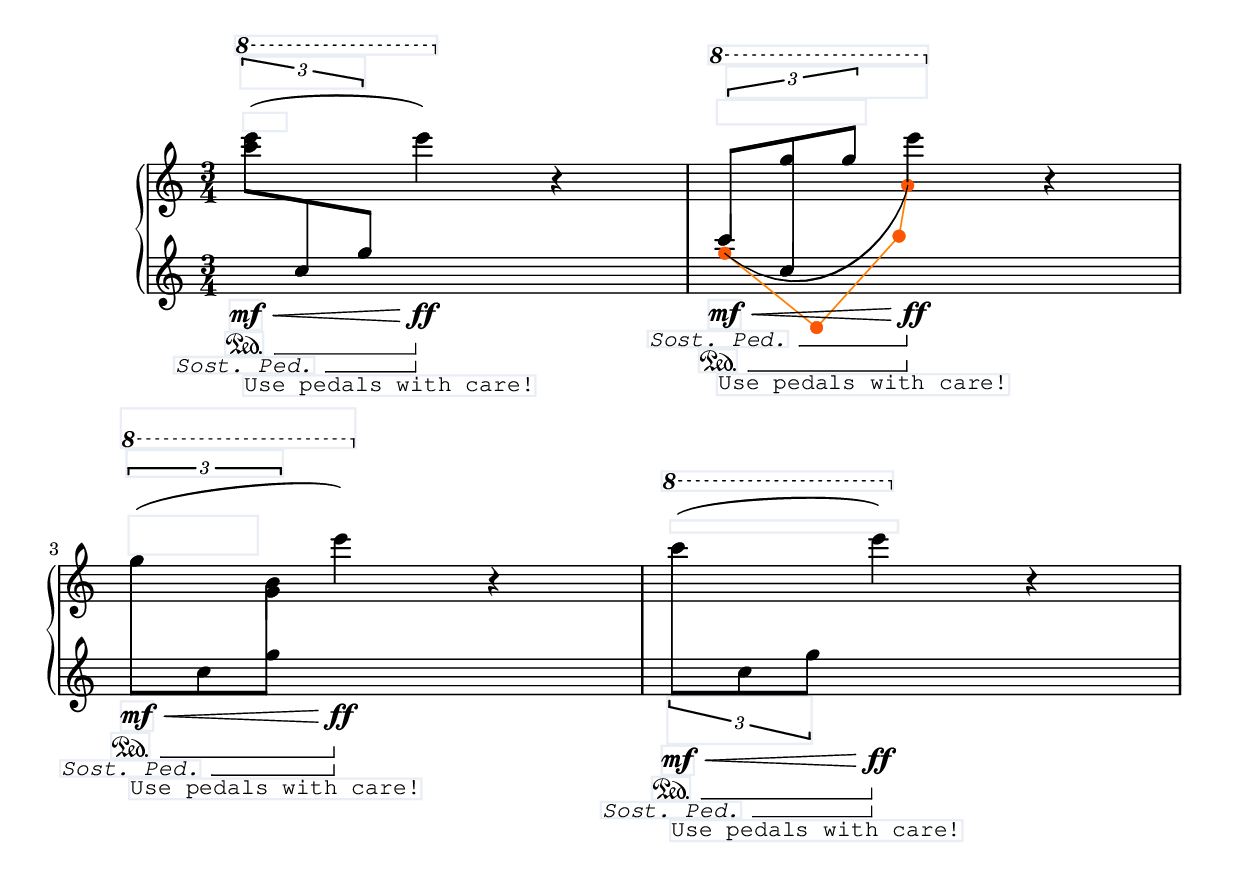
%
% Created (24/01/2020) by Paolo-Prete.
% This file is part of Spontini-Editor project.
%
% Spontini-Editor is free software: you can redistribute it and/or modify
% it under the terms of the GNU General Public License as published by
% the Free Software Foundation, either version 3 of the License, or
% (at your option) any later version.
% Spontini-Editor is distributed in the hope that it will be useful,
% but WITHOUT ANY WARRANTY; without even the implied warranty of
% MERCHANTABILITY or FITNESS FOR A PARTICULAR PURPOSE.  See the
% GNU General Public License for more details.
%
% You should have received a copy of the GNU General Public License
% along with Spontini-Editor. If not, see <http://www.gnu.org/licenses/>.
%

\version "2.19.83"
\include "../lib/ly/jssvg.ly"
\include "../lib/ly/tabular-functions.ly"
%
% Created (25/01/2020) by Paolo-Prete.
% This file is part of Spontini-Editor project.
%
% Spontini-Editor is free software: you can redistribute it and/or modify
% it under the terms of the GNU General Public License as published by
% the Free Software Foundation, either version 3 of the License, or
% (at your option) any later version.
% Spontini-Editor is distributed in the hope that it will be useful,
% but WITHOUT ANY WARRANTY; without even the implied warranty of
% MERCHANTABILITY or FITNESS FOR A PARTICULAR PURPOSE.  See the
% GNU General Public License for more details.
%
% You should have received a copy of the GNU General Public License
% along with Spontini-Editor. If not, see <http://www.gnu.org/licenses/>.
%

\version "2.19.83"

#(define PADDER_RECT_DEF_W (cons -3 3))
#(define OSPadderThickness 0.1)
#(define posIdxUp 0)
#(define posListUp '())
#(define posIdxDown 0)
#(define posListDown '())
#(define OSBox #{ \markup "   " #})

%Thanks to Aaron Hill and Thomas "Harm" Morley
#(define (box-stencil stencil thickness padding color expand?)
   "Add a box around @var{stencil}, producing a new stencil."
   (define (css-style-padding padding)
     ;; padding => (top right bottom left)
     (cond
       ((or (null? padding) (eqv? #f padding)) '(0 0 0 0))
       ((number? padding) (make-list 4 padding))
       ((number-pair? padding)
         (list (car padding) (cdr padding)
               (car padding) (cdr padding)))
       ((and (number-list? padding) (<= (length padding) 4))
         (case (length padding)
           ((1) (make-list 4 (first padding)))
           ((2) (list (first padding) (second padding)
                      (first padding) (second padding)))
           ((3) (list (first padding) (second padding)
                      (third padding) (second padding)))
           (else padding)))
       (else
         (begin (ly:warning "Ignoring invalid padding: ~a" padding)
                '(0 0 0 0)))))
          (let* ((padding (css-style-padding padding))
                 (padding-top (first padding))
                 (padding-right (second padding))
                 (padding-bottom (third padding))
                 (padding-left (fourth padding))

          (x-ext-orig (ly:stencil-extent stencil X))
          (y-ext-orig (ly:stencil-extent stencil Y))
          (x-ext-inner
            (cons (- (interval-start x-ext-orig) padding-left)
                  (+ (interval-end x-ext-orig) padding-right)))
          (y-ext-inner
            (cons (- (interval-start y-ext-orig) padding-bottom)
                  (+ (interval-end y-ext-orig) padding-top)))
          (x-ext-outer (interval-widen x-ext-inner thickness))
          (y-ext-outer (interval-widen y-ext-inner thickness))
          (x-ext-new (if expand? x-ext-outer x-ext-orig))
          (y-ext-new (if expand? y-ext-outer y-ext-orig))

          (x-rule (make-filled-box-stencil (cons 0 thickness) y-ext-inner))
          (y-rule (make-filled-box-stencil x-ext-outer (cons 0 thickness)))
          (box (stencil-with-color
            (ly:stencil-add
              (ly:stencil-translate-axis y-rule (interval-end y-ext-inner) Y)
              (ly:stencil-translate-axis x-rule (interval-end x-ext-inner) X)
              (ly:stencil-translate-axis y-rule (interval-start y-ext-outer) Y)
              (ly:stencil-translate-axis x-rule (interval-start x-ext-outer) X))
            color)))
     (ly:make-stencil
       (ly:stencil-expr (ly:stencil-add box stencil))
       x-ext-new y-ext-new)))

#(define* (make-stencil-boxer thickness padding
            #:optional (color grey) (callback #f) (expand? #t))
   "Return function that adds a box around the grob passed as argument."
   (if (procedure? callback)
     (lambda (grob)
      (if (ly:grob-property grob 'stencil)
       (box-stencil (callback grob) thickness padding color expand?)))
     (grob-transformer 'stencil (lambda (grob orig)
       (if orig
         (box-stencil orig thickness padding color expand?))))))

#(define (next-not-in-list n list)
  (let ((s (+ 1 n)))
    (if (memv s list)
      (next-not-in-list s list) s)))

resetOSPositions = #(define-scheme-function () ()
  (set! posIdxUp 0)
  (set! posListUp '())
  (set! posIdxDown 0)
  (set! posListDown '()))

incrPositions = #(define-scheme-function (dir num) (number? number?)
(let lp ((i 0))
  (if (< i num)
    (begin
      (if (eq? dir UP)
        (begin
          (set! posIdxUp (next-not-in-list posIdxUp posListUp))
          (set! posListUp (cons posIdxUp posListUp))
          (set! posListUp (sort! posListUp <)))
        (begin
          (set! posIdxDown (next-not-in-list posIdxDown posListDown))
          (set! posListDown (cons posIdxDown posListDown))
          (set! posListDown (sort! posListDown <))))
      (lp (+ 1 i))))))

#(define (symbol-list-or-music? x) (or (symbol-list? x) (ly:music? x)))

OSOObj = #(define-music-function (arg) (ly:music?)
  (let ((posIdx 0)
        (name (ly:music-property arg 'name)))
  (if (eq? (ly:music-property arg 'direction) UP)
    (begin
      (set! posIdxUp (next-not-in-list posIdxUp posListUp))
      (set! posListUp (cons posIdxUp posListUp))
      (set! posListUp (sort! posListUp <))
      (set! posIdx posIdxUp))
    (begin
      (set! posIdxDown (next-not-in-list posIdxDown posListDown))
      (set! posListDown (cons posIdxDown posListDown))
      (set! posListDown (sort! posListDown <))
      (set! posIdx posIdxDown)))
    (cond
      ((eq? name 'AbsoluteDynamicEvent)
        #{ -\tweak DynamicLineSpanner.outside-staff-priority #(* 100 posIdx) #arg #})
      ((eq? name 'SustainEvent)
        #{ -\tweak SustainPedalLineSpanner.outside-staff-priority #(* 100 posIdx) #arg #})
      ((eq? name 'SostenutoEvent)
        #{ -\tweak SostenutoPedalLineSpanner.outside-staff-priority #(* 100 posIdx) #arg #})
      ((eq? name 'UnaCordaEvent)
        #{ -\tweak UnaCordaPedalLineSpanner.outside-staff-priority #(* 100 posIdx) #arg #})
      (else
        #{ -\tweak outside-staff-priority #(* 100 posIdx) #arg #}))))

#(define lastPos 0)

OSPadder = #(define-music-function (col thickness automaticOrder editable id padding arg)
                                    ((color? white) (number? OSPadderThickness) boolean? (string? "false") (number? 0) scheme? symbol-list-or-music?)
  (let ((posIdx 0)
        (obj '())
        (ctx '())
        (editableclass "")
        (name (if (ly:music? arg) (ly:music-property arg 'name) "")))

    (cond
      ((and (ly:music? arg) (eq? (ly:music-property arg 'direction) UP))
        (if automaticOrder
          (set! posIdxUp (next-not-in-list posIdxUp posListUp))
          (set! posIdxUp lastPos))
        (set! posListUp (cons posIdxUp posListUp))
        (set! posListUp (sort! posListUp <))
        (set! posIdx posIdxUp)
      )

      ((and (ly:music? arg) (eq? (ly:music-property arg 'direction) DOWN))
        (if automaticOrder
          (set! posIdxDown (next-not-in-list posIdxDown posListDown))
          (set! posIdxDown lastPos))
        (set! posListDown (cons posIdxDown posListDown))
        (set! posListDown (sort! posListDown <))
        (set! posIdx posIdxDown)
      ))

    (if automaticOrder
      (set! editableclass "OSOPadder")
      (set! editableclass "Padder"))

    (if (ly:music? arg)
      (cond
        ((eq? name 'AbsoluteDynamicEvent) #{
          -\tweak DynamicLineSpanner.padding 0
          -\tweak DynamicLineSpanner.staff-padding 0
          -\tweak DynamicLineSpanner.outside-staff-padding 0
          -\tweak layer #-1
          -\tweak DynamicText.stencil #(make-stencil-boxer thickness padding col)
          -\tweak output-attributes.pads-propid #id
          -\tweak output-attributes.spontinieditable #editable
          -\tweak output-attributes.editableclass #editableclass
          -\tweak output-attributes.thickness #thickness
          -\tweak output-attributes.y-direction #(ly:music-property arg 'direction)
          -\tweak DynamicLineSpanner.outside-staff-priority #(* 100 posIdx) #arg #})
        ((eq? name 'SustainEvent) #{
          -\tweak SustainPedalLineSpanner.padding 0
          -\tweak SustainPedalLineSpanner.staff-padding 0
          -\tweak SustainPedalLineSpanner.outside-staff-padding 0
          -\tweak SustainPedalLineSpanner.outside-staff-priority #(* 100 posIdx)
          -\tweak SustainPedal.output-attributes.pads-propid #id
          -\tweak SustainPedal.output-attributes.spontinieditable #editable
          -\tweak SustainPedal.output-attributes.editableclass #editableclass
          -\tweak SustainPedal.output-attributes.thickness #thickness
          -\tweak SustainPedal.output-attributes.y-direction #(ly:music-property arg 'direction)
          -\tweak SustainPedal.layer #-1
          -\tweak SustainPedal.stencil #(make-stencil-boxer thickness padding col) #arg #})
        ((eq? name 'SostenutoEvent) #{
          -\tweak SostenutoPedalLineSpanner.padding 0
          -\tweak SostenutoPedalLineSpanner.staff-padding 0
          -\tweak SostenutoPedalLineSpanner.outside-staff-padding 0
          -\tweak SostenutoPedalLineSpanner.outside-staff-priority #(* 100 posIdx)
          -\tweak SostenutoPedal.output-attributes.pads-propid #id
          -\tweak SostenutoPedal.output-attributes.spontinieditable #editable
          -\tweak SostenutoPedal.output-attributes.editableclass #editableclass
          -\tweak SostenutoPedal.output-attributes.thickness #thickness
          -\tweak SostenutoPedal.output-attributes.y-direction #(ly:music-property arg 'direction)
          -\tweak SostenutoPedal.layer #-1
          -\tweak SostenutoPedal.stencil #(make-stencil-boxer thickness padding col) #arg #})
        ((eq? name 'UnaCordaEvent) #{
          -\tweak UnaCordaPedalLineSpanner.padding 0
          -\tweak UnaCordaPedalLineSpanner.staff-padding 0
          -\tweak UnaCordaPedalLineSpanner.outside-staff-padding 0
          -\tweak UnaCordaPedalLineSpanner.outside-staff-priority #(* 100 posIdx)
          -\tweak UnaCordaPedal.output-attributes.pads-propid #id
          -\tweak UnaCordaPedal.output-attributes.spontinieditable #editable
          -\tweak UnaCordaPedal.output-attributes.editableclass #editableclass
          -\tweak UnaCordaPedal.output-attributes.thickness #thickness
          -\tweak UnaCordaPedal.output-attributes.y-direction #(ly:music-property arg 'direction)
          -\tweak UnaCordaPedal.layer #-1
          -\tweak UnaCordaPedal.stencil #(make-stencil-boxer thickness padding col) #arg #})
        (else #{
          -\tweak padding 0
          -\tweak staff-padding 0
          -\tweak outside-staff-padding 0
          -\tweak output-attributes.pads-propid #id
          -\tweak output-attributes.y-direction #(ly:music-property arg 'direction)
          -\tweak output-attributes.spontinieditable #editable
          -\tweak output-attributes.editableclass #editableclass
          -\tweak output-attributes.thickness #thickness
          -\tweak layer #-1
          -\tweak stencil #(make-stencil-boxer thickness padding col)
          -\tweak outside-staff-priority #(* 100 posIdx) #arg #}))
      ;else (symbols)
      #{
          \once \override #arg . padding = 0
          \once \override #arg . staff-padding = 0
          \once \override #arg . outside-staff-padding = 0
          \once \override #arg . after-line-breaking =
          #(lambda (grob)
            (let ((outprops (ly:grob-property grob 'output-attributes)))
              (set! outprops (cons (cons "y-direction" (ly:grob-property grob 'direction)) outprops))
              (set! outprops (cons (cons "spontinieditable" editable) outprops))
              (set! outprops (cons (cons "editableclass" editableclass) outprops))
              (set! outprops (cons (cons "thickness" thickness) outprops))
              (set! outprops (cons (cons "pads-propid" id) outprops))
              (ly:grob-set-property! grob 'output-attributes outprops)))
          \once \override #arg . layer = #-1
          \once \override #arg . stencil =
          #(make-stencil-boxer thickness padding col)
      #}
      )))

setOSPosition = #(define-music-function (direction pos arg) (number? number? symbol-list?)
  (if (eq? direction UP)
    (begin
      (set! posListUp (cons pos posListUp))
      (set! posListUp (sort! posListUp <)))
    (begin
      (set! posListDown (cons pos posListDown))
      (set! posListDown (sort! posListDown <))))
    #{ \once \override #arg .outside-staff-priority = #(* 100 pos) #})

tweakOSPosition = #(define-scheme-function (pos) (number?)
(set! lastPos pos))

#(set! showEditorStuff "true")

upper = {

\time 3/4
\override Score.DynamicLineSpanner.outside-staff-padding = 0
\override Score.TextScript.font-family = #'typewriter
\override Score.TextScript.avoid-slur = #'ignore
\set Score.pedalSustainStyle = #'mixed
\override Score.SostenutoPedal.font-family = #'typewriter

%%%%%%%%%%%%%%%%%%%%%%%%%%%%%%%%%%%%%%
%%%%%%%%%%%%%%%%%%%%%%%%%%%%%%%%%%%%%%

#(define lU1 #{
\resetOSPositions
\setOSPosition #UP 3 TupletBracket
\setOSPosition #UP 4 Staff.OttavaBracket
\setOSPosition #UP 2 Slur
\once \override TupletBracket.positions = #'(2 . 0)
\jsOSOPadder "106" "pads" #'(0 0.04 0.047 0) TupletBracket
\jsOSOPadder "82" "pads" #'(0 0 0.012 0) Staff.OttavaBracket
#})

#(define lU2 #{
\jsOSOPadder "84" "pads" #'(1.571 0 0 0)^\OSBox
#})

#(define lD1 #{
\setOSPosition #DOWN 1 DynamicLineSpanner
#})

#(define lD2 #{
\jsOSOPadder "93" "pads" #'(0.107 0 0 0) _\mf\<
\jsOSOPadder "94" "pads" #'() _\sustainOn
\jsOSOPadder "95" "pads" #'(0 0 0.012 0) _\sostenutoOn
\jsOSOPadder "96" "pads" #'(0 0 0 0)  _"Use pedals with care!"
#})

\easyCrossStaff %TMODE
  { \CS $lU1 \tupletUp 3/2 { \ottava #1 <c'''' e''''>8[( $lU2 \CS s   \CS s }    \CS e''''4) \ottava #0            \CS r \CS }
  { \CS $lD1 \hiddenTuplet 3/2 { s8 $lD2                      \CS c'' \CS g''] } \CS s4\ff\sustainOff\sostenutoOff \CS s \CS }
#'( \CS C                                                     \CS -   \CS -      \CS -                             \CS - \CS )

%%%%%%%%%%%%%%%%%%%%%%%%%%%%%%%%%%%%%%
%%%%%%%%%%%%%%%%%%%%%%%%%%%%%%%%%%%%%%

#(define lU1 #{
\resetOSPositions
\once \override TupletBracket.positions = #'(0 . 2)
\setOSPosition #UP 2 TupletBracket
\setOSPosition #UP 3 Staff.OttavaBracket
\jsOSOPadder "97" "pads" #'(0 6.505 0 0.006) TupletBracket
\jsOSOPadder "98" "pads" #'() Staff.OttavaBracket
#})

#(define lU2 #{
\jsOSOPadder "103" "pads" #'(2.162 10.172 0 0)^\OSBox
\jsShape "108" "cpts" #'((-0.146 . -4) (6.164 . -11.768) (1.038 . -7.473) (0.393 . -4.243)) _(
#})

#(define lD1 #{
\setOSPosition #DOWN 1 DynamicLineSpanner
#})

#(define lD2 #{
\jsOSOPadder "99" "pads" #'()  _\mf\<
\jsOSOPadder "100" "pads" #'() _\sostenutoOn
\jsOSOPadder "101" "pads" #'() _\sustainOn
\jsOSOPadder "102" "pads" #'(0 0 0.052 0) _"Use pedals with care!"
#})

\easyCrossStaff %TMODE
  { \CS $lU1 \tupletUp 3/2 { \ottava #1 s8 [ $lU2 \CS g''' \CS g'''] } \CS e''''4) \ottava #0            \CS r \CS }
  { \CS $lD1 \hiddenTuplet 3/2 { c'''8 $lD2       \CS c''  \CS s }     \CS s4\ff\sustainOff\sostenutoOff \CS s \CS }
#'( \CS U                                         \CS -    \CS -       \CS N                             \CS - \CS )

\break

%%%%%%%%%%%%%%%%%%%%%%%%%%%%%%%%%%%%%%
%%%%%%%%%%%%%%%%%%%%%%%%%%%%%%%%%%%%%%

#(define lU1 #{
\resetOSPositions
\once \override TupletBracket.positions = #'(0 . 0)
\setOSPosition #UP 3 TupletBracket
\setOSPosition #UP 4 Staff.OttavaBracket
\setOSPosition #UP 2 Slur
\jsOSOPadder "109" "pads" #'(1.531 0 0.061 0) TupletBracket
\jsOSOPadder "110" "pads" #'(2.054 0 0 0) Staff.OttavaBracket
#})

#(define lU2 #{
\jsOSOPadder "111" "pads" #'(3.405 8.204 0.134 0.061) ^\OSBox
#})

#(define lD1 #{
\setOSPosition #DOWN 1 DynamicLineSpanner
#})

#(define lD2 #{
\jsOSOPadder "112" "pads" #'(0.047 0 0 0) _\mf\<
\jsOSOPadder "113" "pads" #'(0.251 0 0 0) _\sustainOn
\jsOSOPadder "114" "pads" #'() _\sostenutoOn
\jsOSOPadder "115" "pads" #'(0 0 0 0) _"Use pedals with care!"
#})

$(set! crossStaffUDBeamThreeshold 6)

\easyCrossStaff %TMODE
  { \CS $lU1 \tupletUp 3/2 { \ottava #1 g'''8 ^( $lU2 \CS s   \CS <g'' b''>} \CS e''''4) \ottava #0            \CS r \CS }
  { \CS $lD1 \hiddenTuplet 3/2 {  s8 [  $lD2          \CS c'' \CS g''] }     \CS s4\ff\sustainOff\sostenutoOff \CS s \CS }
#'( \CS D                                             \CS -   \CS -          \CS N                             \CS - \CS )

$(set! crossStaffUDBeamThreeshold 0)

%%%%%%%%%%%%%%%%%%%%%%%%%%%%%%%%%%%%%%
%%%%%%%%%%%%%%%%%%%%%%%%%%%%%%%%%%%%%%

#(define lU1 #{
\resetOSPositions
\setOSPosition #UP 3 Staff.OttavaBracket
\setOSPosition #UP 2 Slur
\jsOSOPadder "117" "pads" #'(0 0 0.096 0) Staff.OttavaBracket
#})

#(define lU2 #{
\jsOSOPadder "118" "pads" #'(0.966 17.772 0 0) ^\OSBox
^(
#})

#(define lD1 #{
\setOSPosition #DOWN 1 TupletBracket
\setOSPosition #DOWN 2 DynamicLineSpanner
\once \override TupletBracket.positions = #'(0 . -3)
\jsOSOPadder "123" "pads" #'(0.257 0 0.291 0) TupletBracket
#})

#(define lD2 #{
\jsOSOPadder "119" "pads" #'() _\mf\<
\jsOSOPadder "120" "pads" #'() _\sustainOn
\jsOSOPadder "121" "pads" #'() _\sostenutoOn
\jsOSOPadder "122" "pads" #'(0.045 0 0 0) _"Use pedals with care!"
#})

\easyCrossStaff %TMODE
  { \CS $lU1 \hiddenTuplet 3/2 { \ottava #1 c''''8  $lU2 \CS s   \CS s }    \CS e''''4) \ottava #0            \CS r \CS }
  { \CS $lD1 \tupletDown 3/2 { s8 [ $lD2                 \CS c'' \CS g''] } \CS s4\ff\sustainOff\sostenutoOff \CS s \CS }
#'( \CS D                                                \CS -   \CS -      \CS N                             \CS - \CS )

\break

}

lower = {}

\layout {
  \context {
    \Staff
      \override StaffSymbol.output-attributes.gridify = $showEditorStuff
      \override StaffSymbol.output-attributes.gridstep = "1"
      \override StaffSymbol.output-attributes.gridcolor = "#f0eee9"
      \override StaffSymbol.staff-space = 0.85
  }
}

\include "../lib/ly/piano-template.ly"
